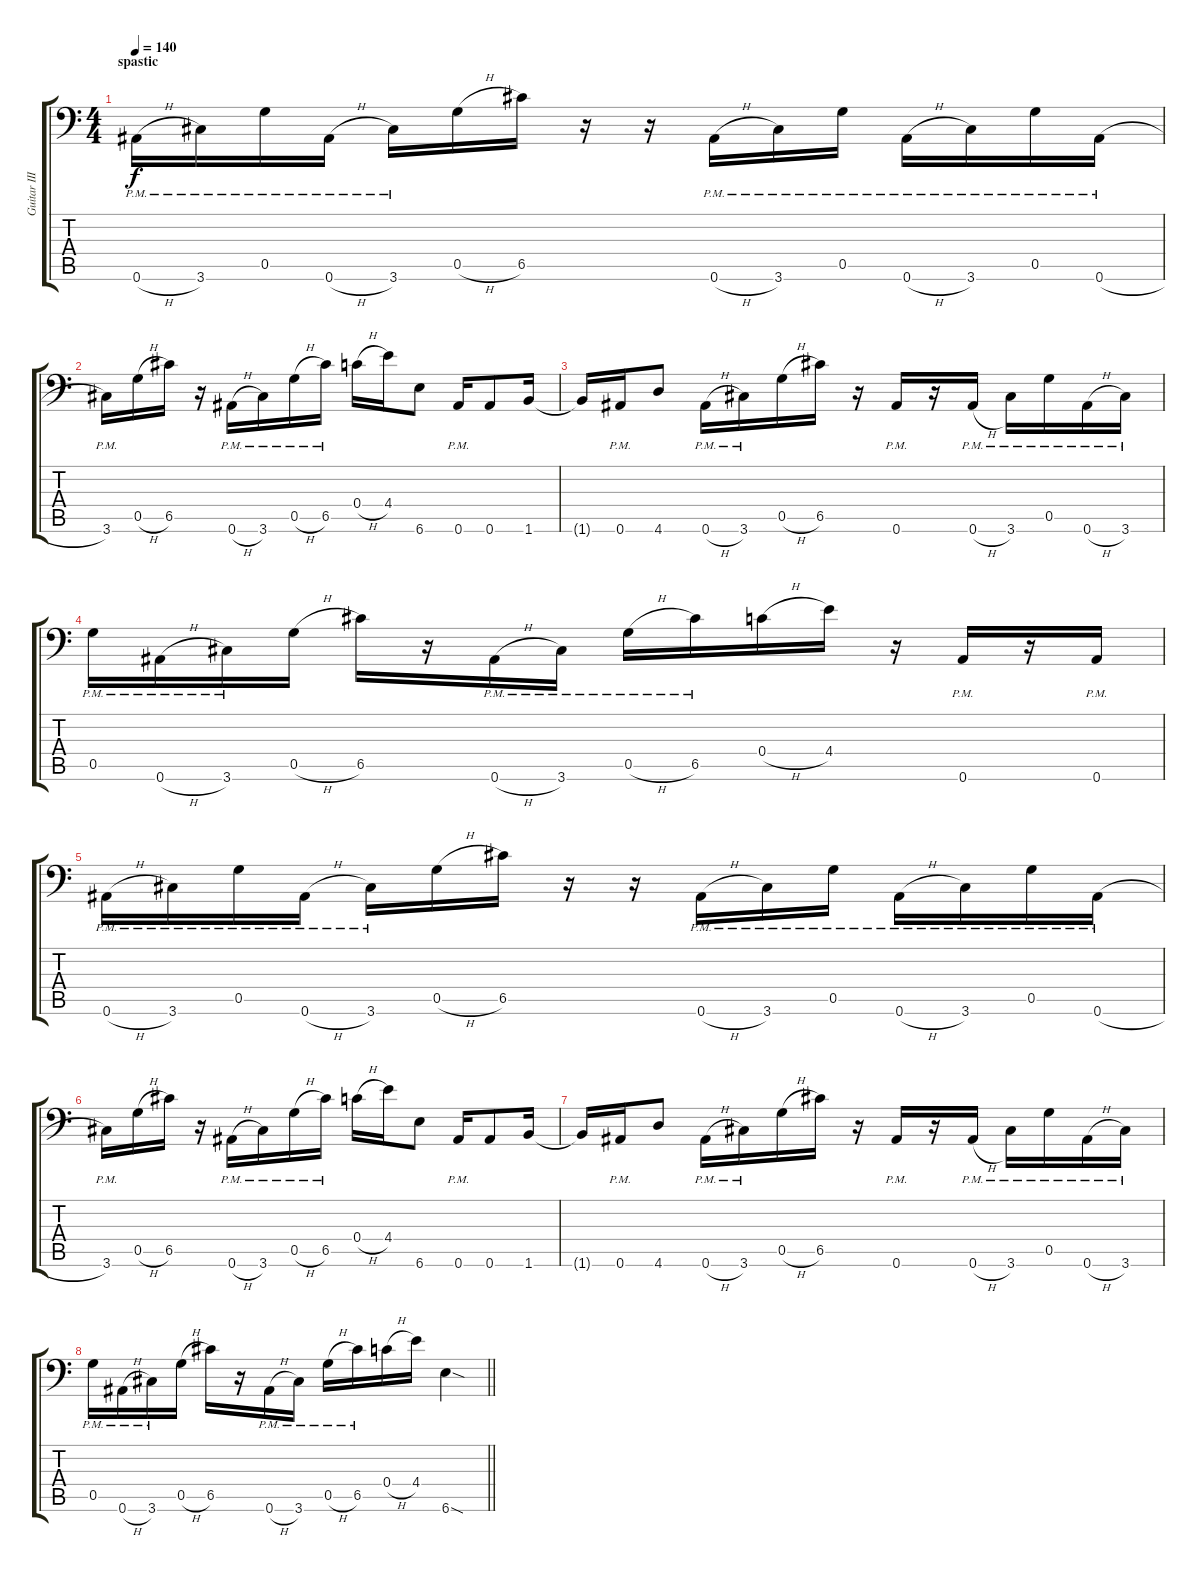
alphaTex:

\track ("Guitar III" "Guitar III") {instrument overdrivenguitar}
\staff {score tabs}
\tuning (D4 A3 F3 C3 G2 Bb1) {hide}
\ts (4 4)
\section ("" "spastic")
\tempo 140
\clef f4
\ks c
0.6{h pm}.16{dy f} 3.6{pm}.16 0.5{pm}.16 0.6{h pm}.16 3.6{pm}.16 0.5{h}.16 6.5.16 r.16 r.16 0.6{h pm}.16 3.6{pm}.16 0.5{pm}.16 0.6{h pm}.16 3.6{pm}.16 0.5{pm}.16 0.6{h pm}.16 |
3.6{pm}.16 0.5{h}.16 6.5.16 r.16 0.6{h pm}.16 3.6{pm}.16 0.5{h pm}.16 6.5{pm}.16 0.4{h}.16 4.4.16 6.6.8 0.6{pm}.16 0.6.8 1.6.16 |
1.6{t}.16 0.6{pm}.16 4.6.8 0.6{h pm}.16 3.6{pm}.16 0.5{h}.16 6.5.16 r.16 0.6{pm}.16 r.16 0.6{h pm}.16 3.6{pm}.16 0.5{pm}.16 0.6{h pm}.16 3.6{pm}.16 |
0.5{pm}.16 0.6{h pm}.16 3.6{pm}.16 0.5{h}.16 6.5.16 r.16 0.6{h pm}.16 3.6{pm}.16 0.5{h pm}.16 6.5{pm}.16 0.4{h}.16 4.4.16 r.16 0.6{pm}.16 r.16 0.6{pm}.16 |
0.6{h pm}.16 3.6{pm}.16 0.5{pm}.16 0.6{h pm}.16 3.6{pm}.16 0.5{h}.16 6.5.16 r.16 r.16 0.6{h pm}.16 3.6{pm}.16 0.5{pm}.16 0.6{h pm}.16 3.6{pm}.16 0.5{pm}.16 0.6{h pm}.16 |
3.6{pm}.16 0.5{h}.16 6.5.16 r.16 0.6{h pm}.16 3.6{pm}.16 0.5{h pm}.16 6.5{pm}.16 0.4{h}.16 4.4.16 6.6.8 0.6{pm}.16 0.6.8 1.6.16 |
1.6{t}.16 0.6{pm}.16 4.6.8 0.6{h pm}.16 3.6{pm}.16 0.5{h}.16 6.5.16 r.16 0.6{pm}.16 r.16 0.6{h pm}.16 3.6{pm}.16 0.5{pm}.16 0.6{h pm}.16 3.6{pm}.16 |
\barLineRight lightlight
0.5{pm}.16 0.6{h pm}.16 3.6{pm}.16 0.5{h}.16 6.5.16 r.16 0.6{h pm}.16 3.6{pm}.16 0.5{h pm}.16 6.5{pm}.16 0.4{h}.16 4.4.16 6.6{sod}.4
